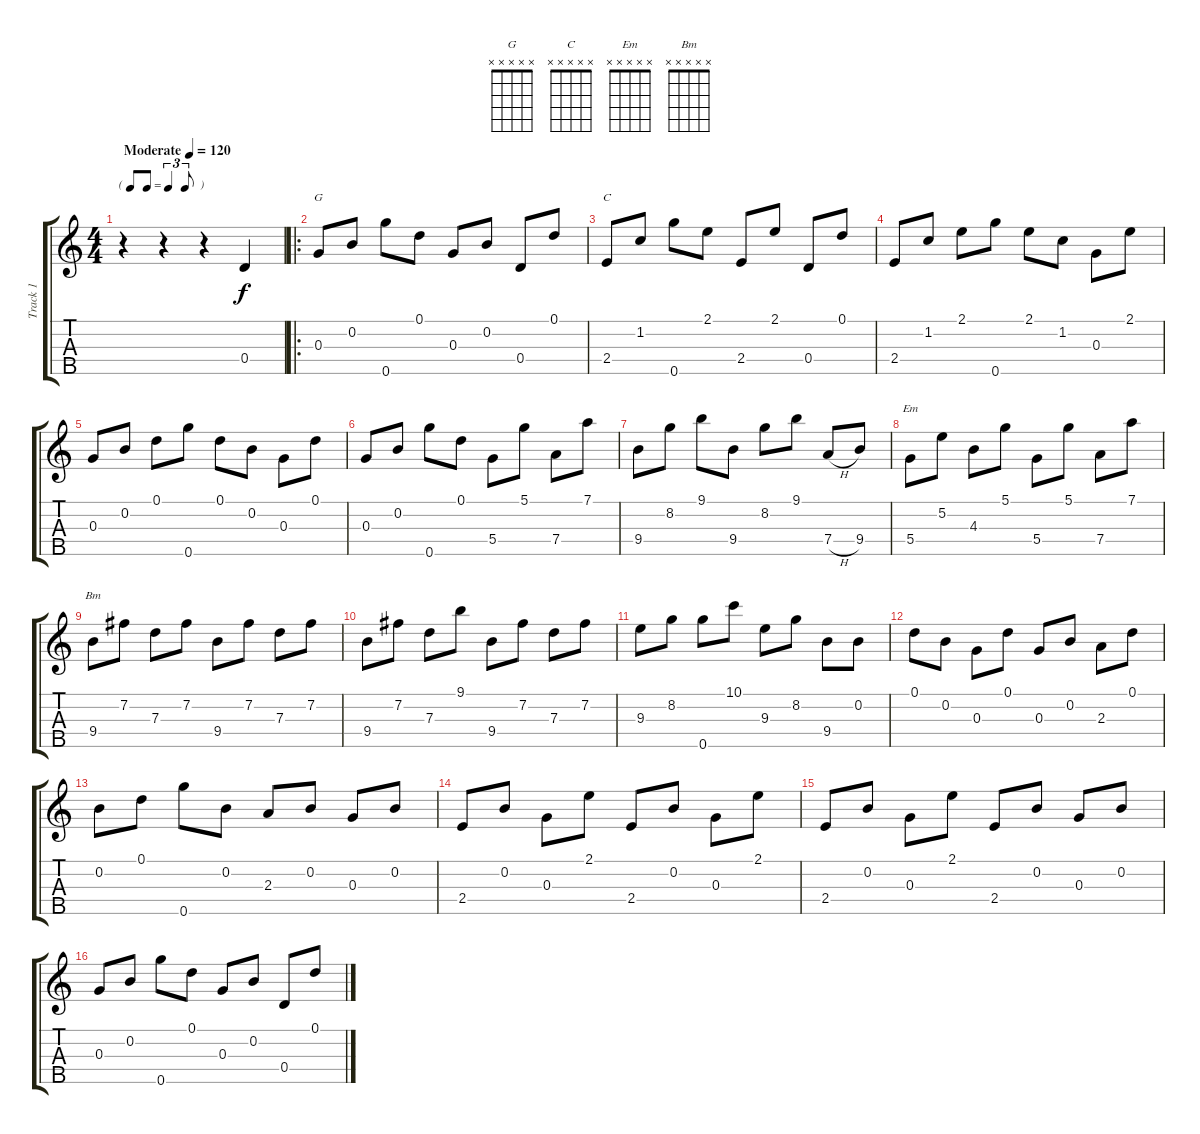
\track ("Track 1" "Track 1") {instrument acousticguitarsteel}
\staff {score tabs}
\tuning (D4 B3 G3 D3 G4) {hide}
\chord ("G" x x x x x)
\chord ("C" x x x x x)
\chord ("Em" x x x x x)
\chord ("Bm" x x x x x)
\ts (4 4)
\tf triplet8th
\tempo (120 "Moderate")
\clef g2
\ks c
r.4{dy f instrument acousticguitarsteel} r.4 r.4 0.4.4 |
\ro
0.3.8{ch "G"} 0.2.8 0.5.8 0.1.8 0.3.8 0.2.8 0.4.8 0.1.8 |
2.4.8{ch "C"} 1.2.8 0.5.8 2.1.8 2.4.8 2.1.8 0.4.8 0.1.8 |
2.4.8 1.2.8 2.1.8 0.5.8 2.1.8 1.2.8 0.3.8 2.1.8 |
0.3.8 0.2.8 0.1.8 0.5.8 0.1.8 0.2.8 0.3.8 0.1.8 |
0.3.8 0.2.8 0.5.8 0.1.8 5.4.8 5.1.8 7.4.8 7.1.8 |
9.4.8 8.2.8 9.1.8 9.4.8 8.2.8 9.1.8 7.4{h}.8 9.4.8 |
5.4.8{ch "Em"} 5.2.8 4.3.8 5.1.8 5.4.8 5.1.8 7.4.8 7.1.8 |
9.4.8{ch "Bm"} 7.2.8 7.3.8 7.2.8 9.4.8 7.2.8 7.3.8 7.2.8 |
9.4.8 7.2.8 7.3.8 9.1.8 9.4.8 7.2.8 7.3.8 7.2.8 |
9.3.8 8.2.8 0.5.8 10.1.8 9.3.8 8.2.8 9.4.8 0.2.8 |
0.1.8 0.2.8 0.3.8 0.1.8 0.3.8 0.2.8 2.3.8 0.1.8 |
0.2.8 0.1.8 0.5.8 0.2.8 2.3.8 0.2.8 0.3.8 0.2.8 |
2.4.8 0.2.8 0.3.8 2.1.8 2.4.8 0.2.8 0.3.8 2.1.8 |
2.4.8 0.2.8 0.3.8 2.1.8 2.4.8 0.2.8 0.3.8 0.2.8 |
0.3.8 0.2.8 0.5.8 0.1.8 0.3.8 0.2.8 0.4.8 0.1.8
